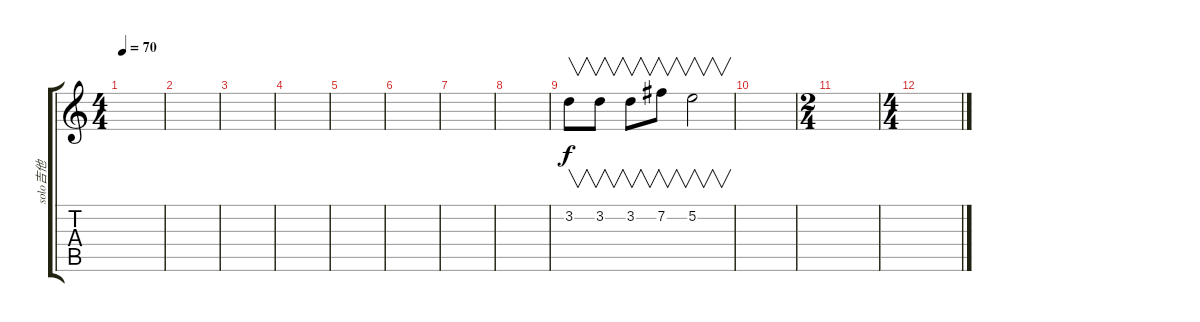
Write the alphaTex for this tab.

\track ("solo吉他" "solo吉他") {instrument overdrivenguitar}
\staff {score tabs}
\tuning (E4 B3 G3 D3 A2 E2) {hide}
\ts (4 4)
\tempo 70
\clef g2
\ks c
|
|
|
|
|
|
|
|
3.2.8{v} 3.2.8{v} 3.2.8{v} 7.2.8{v} 5.2.2{v} |
|
\ts (2 4)
|
\ts (4 4)
